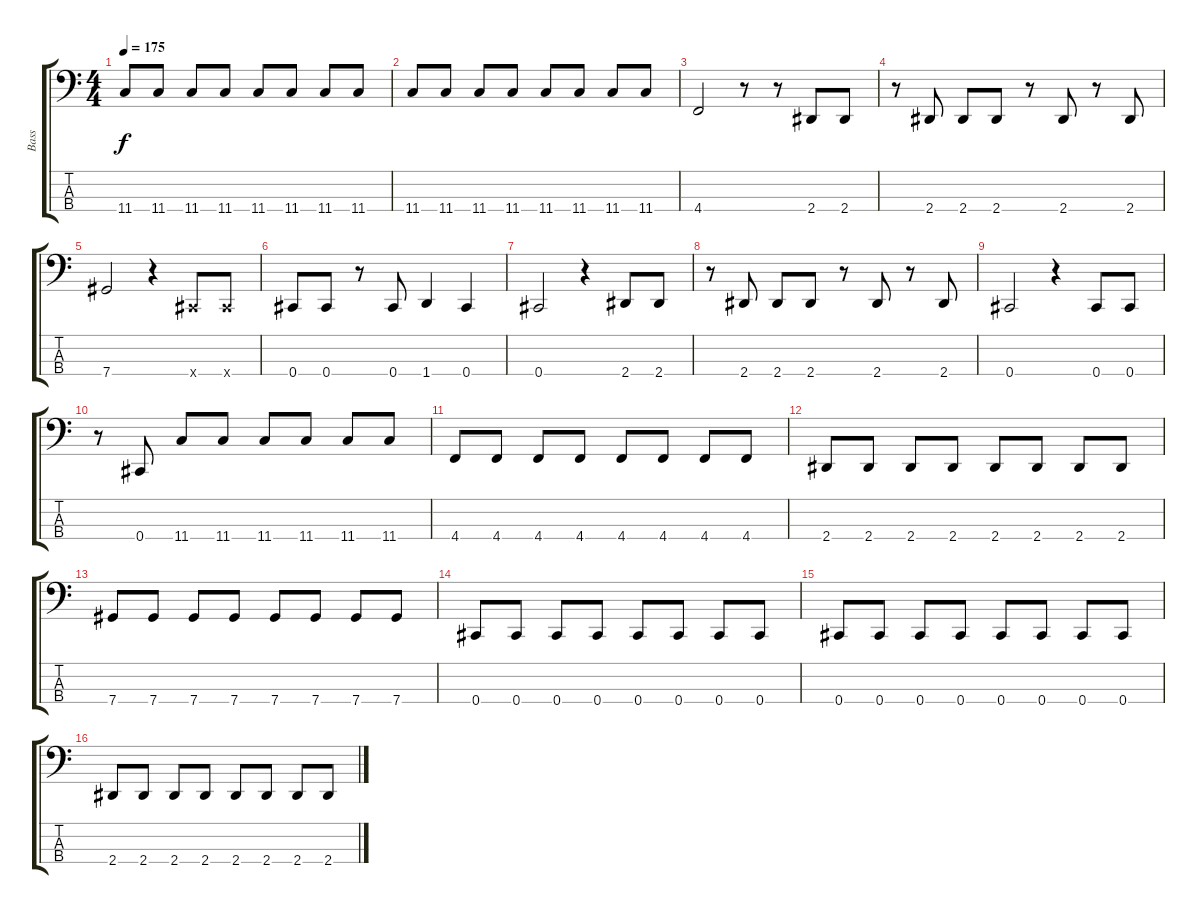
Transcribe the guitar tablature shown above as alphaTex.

\track ("Bass" "Bass") {instrument electricbasspick}
\staff {score tabs}
\tuning (Gb2 Db2 Ab1 Db1) {hide}
\ts (4 4)
\tempo 175
\clef f4
\ks c
11.4.8{dy f} 11.4.8 11.4.8 11.4.8 11.4.8 11.4.8 11.4.8 11.4.8 |
11.4.8 11.4.8 11.4.8 11.4.8 11.4.8 11.4.8 11.4.8 11.4.8 |
4.4.2 r.8 r.8 2.4.8 2.4.8 |
r.8 2.4.8 2.4.8 2.4.8 r.8 2.4.8 r.8 2.4.8 |
7.4.2 r.4 0.4{x}.8 0.4{x}.8 |
0.4.8 0.4.8 r.8 0.4.8 1.4.4 0.4.4 |
0.4.2 r.4 2.4.8 2.4.8 |
r.8 2.4.8 2.4.8 2.4.8 r.8 2.4.8 r.8 2.4.8 |
0.4.2 r.4 0.4.8 0.4.8 |
r.8 0.4.8 11.4.8 11.4.8 11.4.8 11.4.8 11.4.8 11.4.8 |
4.4.8 4.4.8 4.4.8 4.4.8 4.4.8 4.4.8 4.4.8 4.4.8 |
2.4.8 2.4.8 2.4.8 2.4.8 2.4.8 2.4.8 2.4.8 2.4.8 |
7.4.8 7.4.8 7.4.8 7.4.8 7.4.8 7.4.8 7.4.8 7.4.8 |
0.4.8 0.4.8 0.4.8 0.4.8 0.4.8 0.4.8 0.4.8 0.4.8 |
0.4.8 0.4.8 0.4.8 0.4.8 0.4.8 0.4.8 0.4.8 0.4.8 |
2.4.8 2.4.8 2.4.8 2.4.8 2.4.8 2.4.8 2.4.8 2.4.8
